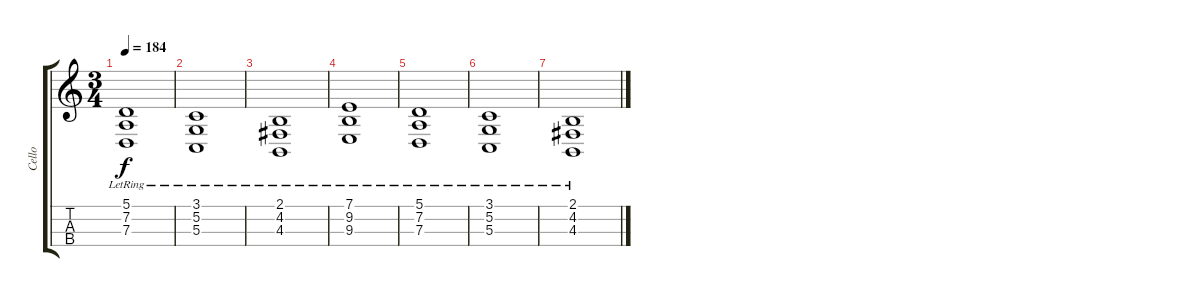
\track ("Cello" "Cello") {instrument cello}
\staff {score tabs}
\tuning (A3 D3 G2 C2) {hide}
\ts (3 4)
\tempo 184
\clef g2
\ks c
(5.1 7.2{lr} 7.3).1{dy f} |
(3.1 5.2{lr} 5.3).1 |
(2.1 4.2{lr} 4.3).1 |
(7.1 9.2{lr} 9.3).1 |
(5.1 7.2{lr} 7.3).1 |
(3.1 5.2{lr} 5.3).1 |
(2.1 4.2{lr} 4.3).1
